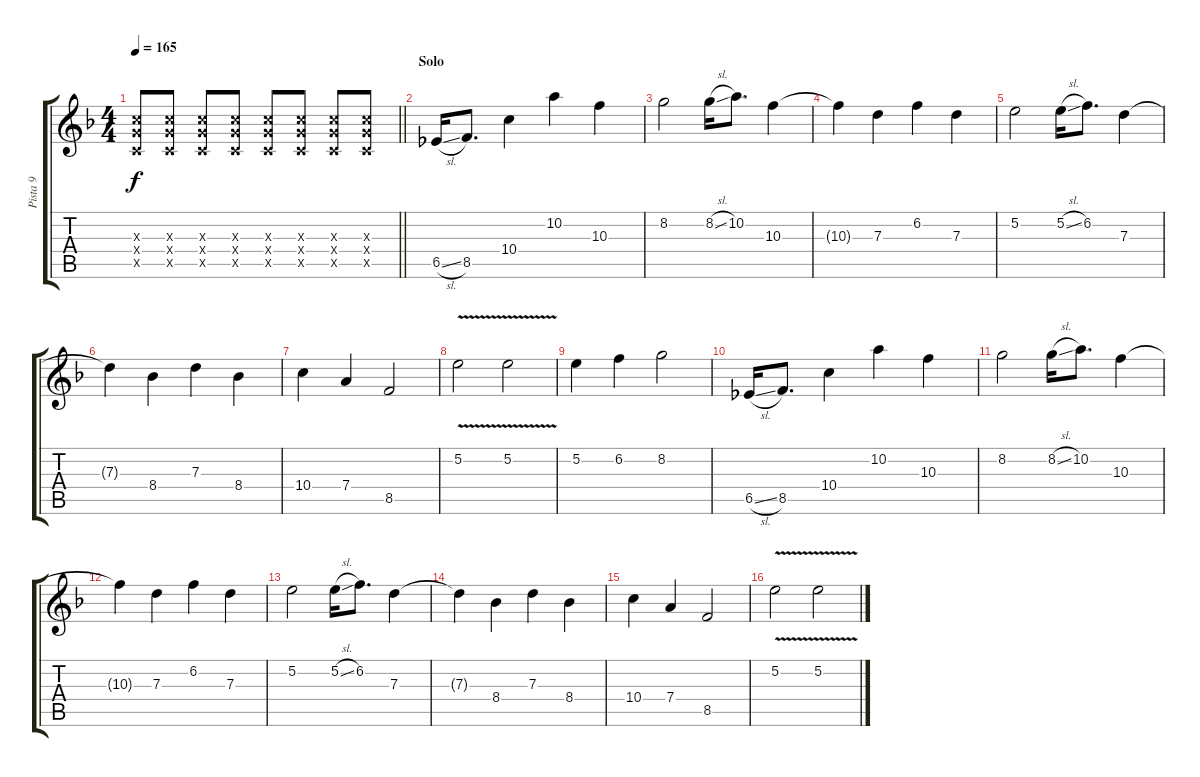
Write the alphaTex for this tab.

\track ("Pista 9" "Pista 9") {instrument distortionguitar}
\staff {score tabs}
\tuning (E4 B3 G3 D3 A2 E2) {hide}
\ts (4 4)
\tempo 165
\clef g2
\barLineRight lightlight
\ks f
(5.3{x} 5.4{x} 3.5{x}).8{dy f volume 14} (5.3{x} 5.4{x} 3.5{x}).8 (5.3{x} 5.4{x} 3.5{x}).8 (5.3{x} 5.4{x} 3.5{x}).8 (5.3{x} 5.4{x} 3.5{x}).8 (5.3{x} 5.4{x} 3.5{x}).8 (5.3{x} 5.4{x} 3.5{x}).8 (5.3{x} 5.4{x} 3.5{x}).8 |
\section ("" "Solo")
6.5{sl}.16 8.5.8{d} 10.4.4 10.2.4 10.3.4 |
8.2.2 8.2{sl}.16 10.2.8{d} 10.3.4 |
10.3{t}.4 7.3.4 6.2.4 7.3.4 |
5.2.2 5.2{sl}.16 6.2.8{d} 7.3.4 |
7.3{t}.4 8.4.4 7.3.4 8.4.4 |
10.4.4 7.4.4 8.5.2 |
5.2{v}.2 5.2{v}.2 |
5.2.4 6.2.4 8.2.2 |
6.5{sl}.16 8.5.8{d} 10.4.4 10.2.4 10.3.4 |
8.2.2 8.2{sl}.16 10.2.8{d} 10.3.4 |
10.3{t}.4 7.3.4 6.2.4 7.3.4 |
5.2.2 5.2{sl}.16 6.2.8{d} 7.3.4 |
7.3{t}.4 8.4.4 7.3.4 8.4.4 |
10.4.4 7.4.4 8.5.2 |
5.2{v}.2 5.2{v}.2
